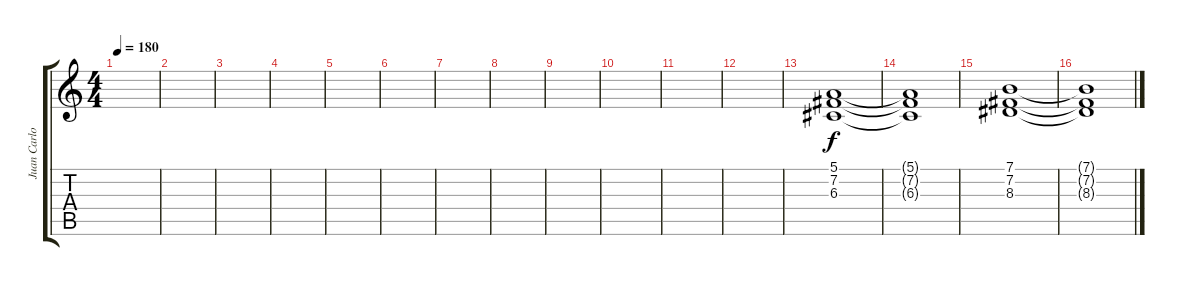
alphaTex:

\track ("Juan Carlos" "Juan Carlo") {instrument rockorgan}
\staff {score tabs}
\tuning (E4 B3 G3 D3 A2 E2) {hide}
\ts (4 4)
\tempo 180
\clef g2
\ks c
|
|
|
|
|
|
|
|
|
|
|
|
(5.1 7.2 6.3).1 |
(5.1{t} 7.2{t} 6.3{t}).1 |
(7.1 7.2 8.3).1 |
(7.1{t} 7.2{t} 8.3{t}).1
